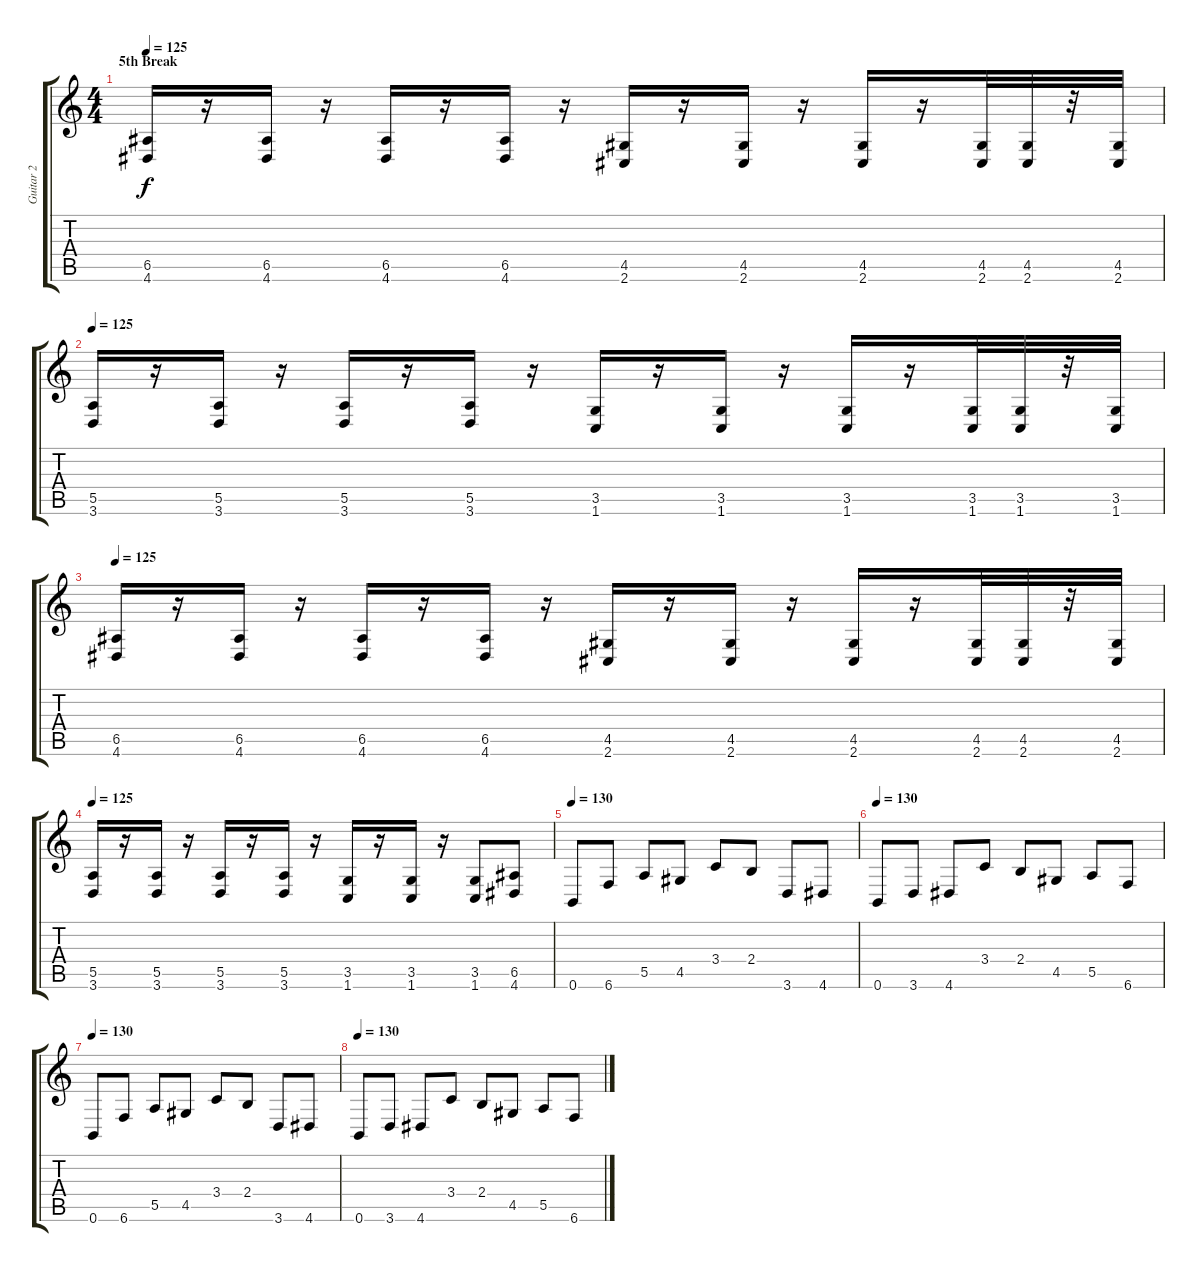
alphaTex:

\track ("Guitar 2" "Guitar 2") {instrument distortionguitar}
\staff {score tabs}
\tuning (B3 Gb3 D3 A2 E2 B1) {hide}
\ts (4 4)
\section ("" "5th Break")
\tempo 125
\clef g2
\ks c
(6.5 4.6).16{dy f} r.16 (6.5 4.6).16 r.16 (6.5 4.6).16 r.16 (6.5 4.6).16 r.16 (4.5 2.6).16 r.16 (4.5 2.6).16 r.16 (4.5 2.6).16 r.16 (4.5 2.6).32 (4.5 2.6).32 r.32 (4.5 2.6).32 |
\tempo 125
(5.5 3.6).16 r.16 (5.5 3.6).16 r.16 (5.5 3.6).16 r.16 (5.5 3.6).16 r.16 (3.5 1.6).16 r.16 (3.5 1.6).16 r.16 (3.5 1.6).16 r.16 (3.5 1.6).32 (3.5 1.6).32 r.32 (3.5 1.6).32 |
\tempo 125
(6.5 4.6).16 r.16 (6.5 4.6).16 r.16 (6.5 4.6).16 r.16 (6.5 4.6).16 r.16 (4.5 2.6).16 r.16 (4.5 2.6).16 r.16 (4.5 2.6).16 r.16 (4.5 2.6).32 (4.5 2.6).32 r.32 (4.5 2.6).32 |
\tempo 125
(5.5 3.6).16 r.16 (5.5 3.6).16 r.16 (5.5 3.6).16 r.16 (5.5 3.6).16 r.16 (3.5 1.6).16 r.16 (3.5 1.6).16 r.16 (3.5 1.6).8 (6.5 4.6).8 |
\tempo 130
0.6.8 6.6.8 5.5.8 4.5.8 3.4.8 2.4.8 3.6.8 4.6.8 |
\tempo 130
0.6.8 3.6.8 4.6.8 3.4.8 2.4.8 4.5.8 5.5.8 6.6.8 |
\tempo 130
0.6.8 6.6.8 5.5.8 4.5.8 3.4.8 2.4.8 3.6.8 4.6.8 |
\tempo 130
0.6.8 3.6.8 4.6.8 3.4.8 2.4.8 4.5.8 5.5.8 6.6.8
